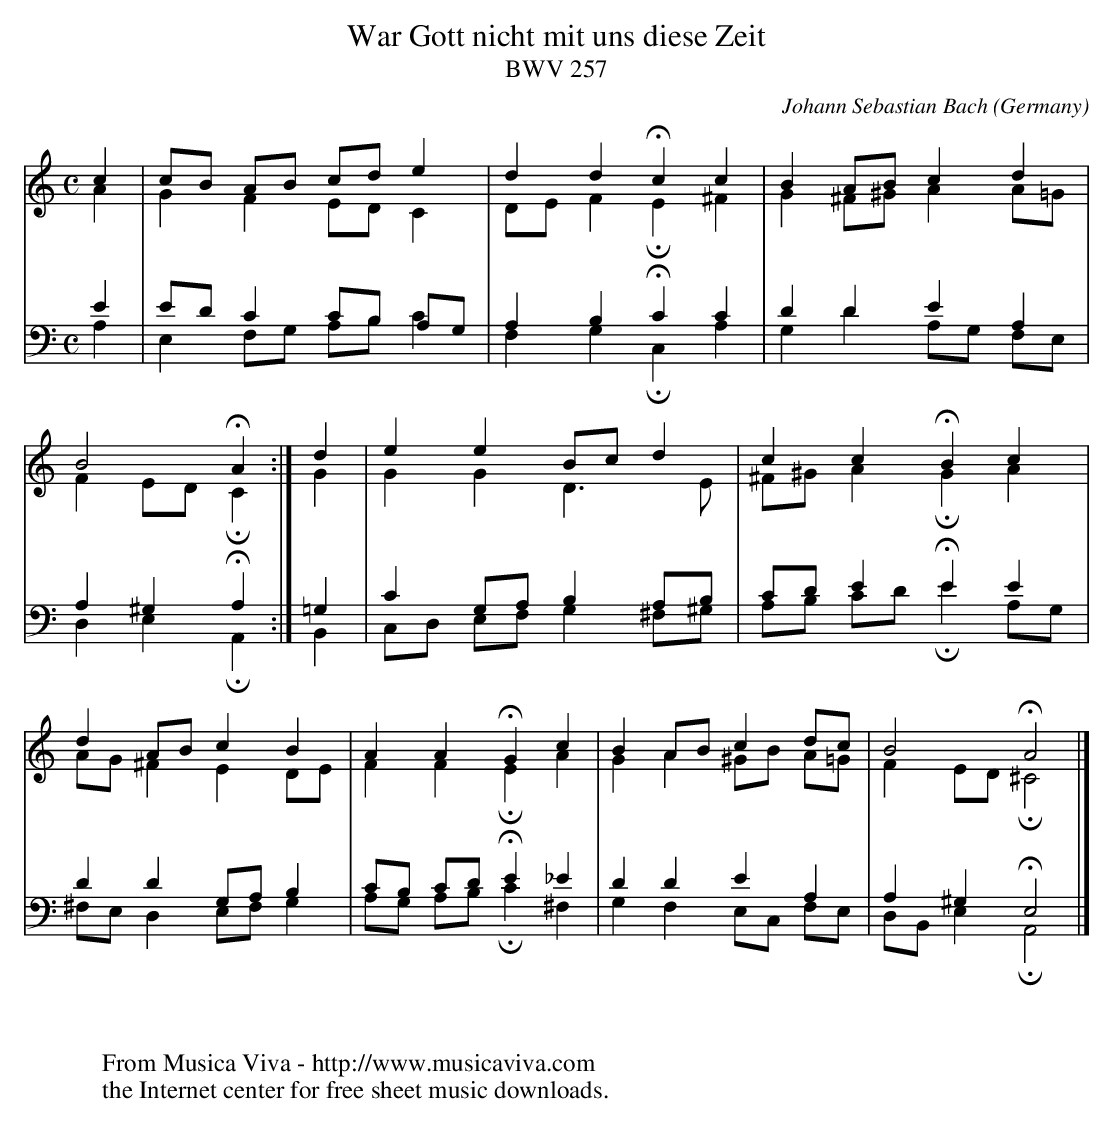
X:1
T:War Gott nicht mit uns diese Zeit
T:BWV 257
C:Johann Sebastian Bach
O:Germany
V:1 Program 1 6 up %Harpsichord
V:2 Program 1 6 merge down %Harpsichord
V:3 Program 1 6 bass up %Harpsichord
V:4 Program 1 6 bass merge down %Harpsichord
M:C
L:1/8
K:Am
V:1
c2|cB AB cd e2|d2 d2 Hc2 c2|B2 AB c2 d2|
V:2
A2|G2 F2 ED C2|DE F2 HE2 ^F2|G2 ^F^G A2 A=G|
V:3
E2|ED C2 CB, A,G,|A,2 B,2 HC2 C2|D2 D2 E2 A,2|
V:4
A,2|E,2 F,G, A,B, C2|F,2 G,2 HC,2 A,2|G,2 D2 A,G, F,E,|
V:1
B4 HA2 :|d2|e2 e2 Bc d2|c2 c2 HB2 c2|
V:2
F2 ED HC2 :|G2|G2 G2 D3E|^F^G A2 HG2 A2|
V:3
A,2 ^G,2 HA,2 :|=G,2|C2 G,A, B,2 A,B,|CD E2 HE2 E2|
V:4
D,2 E,2 HA,,2 :|B,,2|C,D, E,F, G,2 ^F,^G,|A,B, CD HE2 A,G,|
V:1
d2 AB c2 B2|A2 A2 HG2 c2|B2 AB c2 dc|B4 HA4|]
V:2
AG ^F2 E2 DE|F2 F2 HE2 A2|G2 A2 ^GB A=G|F2 ED H^C4|]
V:3
D2 D2 G,A, B,2|CB, CD HE2 _E2|D2 D2 E2 A,2|A,2 ^G,2 HE,4|]
V:4
^F,E, D,2 E,F, G,2|A,G, A,B, HC2 ^F,2|G,2 F,2 E,C, F,E,|D,B,, E,2 HA,,4|]
W:
W:
W:  From Musica Viva - http://www.musicaviva.com
W:  the Internet center for free sheet music downloads.
